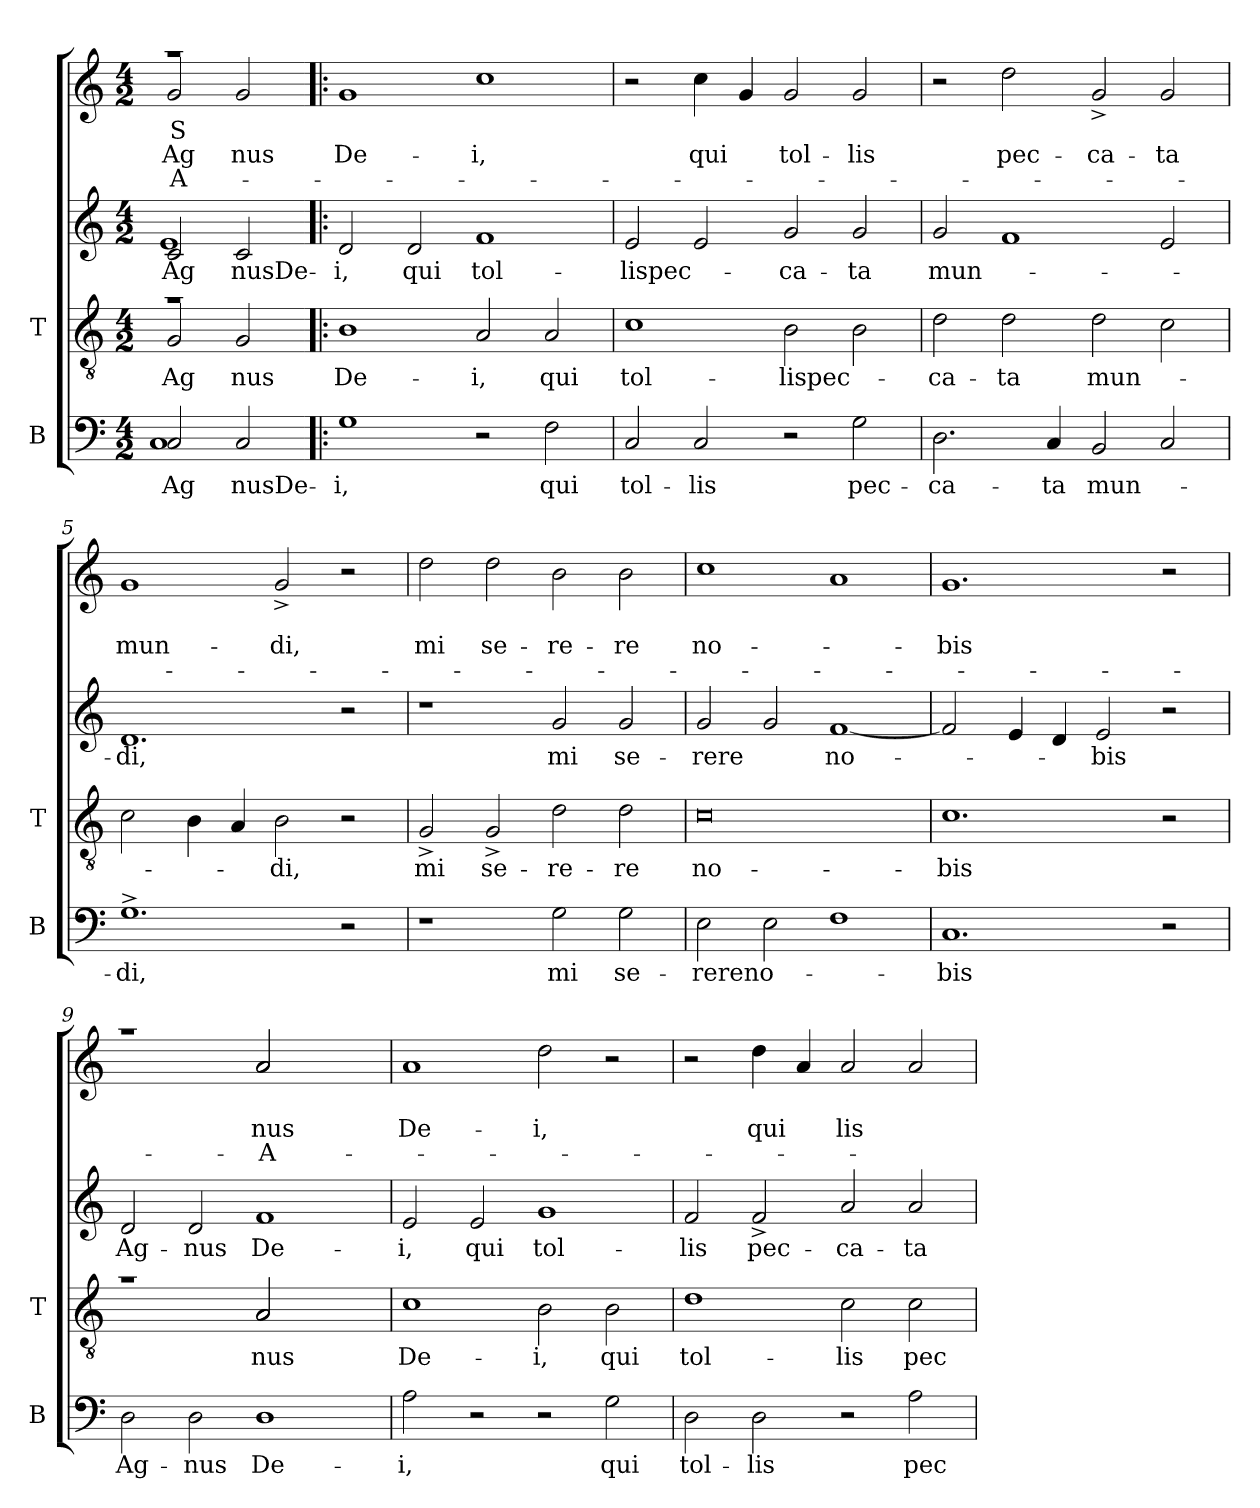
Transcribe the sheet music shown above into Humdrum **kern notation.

**kern	**text	**kern	**text	**kern	**text	**kern	**text	**text	**text
*part4	*part4	*part3	*part3	*part2	*part2	*part1	*part1	*part1	*part1
*staff4	*staff4	*staff3	*staff3	*staff2	*staff2	*staff1	*staff1	*staff1	*staff1
*I"B	*	*I"T	*	*	*	*	*	*	*
*I'B	*	*I'T	*	*	*	*	*	*	*
*clefF4	*	*clefGv2	*	*clefG2	*	*clefG2	*	*	*
*k[]	*	*k[]	*	*k[]	*	*k[]	*	*	*
*C:	*	*C:	*	*C:	*	*C:	*	*	*
*M4/2	*	*M4/2	*	*M4/2	*	*M4/2	*	*	*
=1	=1	=1	=1	=1	=1	=1	=1	=1	=1
!	!LO:LY:b	!	!LO:LY:b	!	!LO:LY:b	!	!LO:LY:b:rj	!LO:LY:b:rj	!LO:LY:b:rj
*^	*	*^	*	*^	*	*^	*	*	*
2C/	1C	Ag	1ra	2G/	Ag	2c/	1e	Ag	1raa	2g/	S	Ag	A-
!	!	!LO:LY:b	!	!	!LO:LY:b	!	!	!LO:LY:b	!	!	!	!LO:LY:b	!
2C/	.	nusDe-	.	2G/	nus	2c/	.	nusDe-	.	2g/	.	nus	.
*v	*v	*	*	*	*	*v	*v	*	*	*	*	*	*
=2!|:	=2!|:	=2!|:	=2!|:	=2!|:	=2!|:	=2!|:	=2!|:	=2!|:	=2!|:	=2!|:	=2!|:
!	!LO:LY:b	!	!	!LO:LY:b	!	!LO:LY:b	!	!	!	!LO:LY:b	!
*	*	*v	*v	*	*	*	*v	*v	*	*	*
1G	-i,	1B	De-	2d/	-i,	1g	.	De-	.
!	!	!	!	!	!LO:LY:b	!	!	!	!
.	.	.	.	2d/	qui	.	.	.	.
!	!	!	!LO:LY:b	!	!LO:LY:b	!	!	!LO:LY:b	!
2r	.	2A/	-i,	1f	tol-	1cc	.	-i,	.
!	!LO:LY:b	!	!LO:LY:b	!	!	!	!	!	!
2F\	qui	2A/	qui	.	.	.	.	.	.
=3	=3	=3	=3	=3	=3	=3	=3	=3	=3
!	!LO:LY:b	!	!LO:LY:b	!	!LO:LY:b	!	!	!	!
2C/	tol-	1c	tol-	2e/	-lispec-	2r	.	.	.
!	!LO:LY:b	!	!	!	!	!	!	!LO:LY:b	!
2C/	-lis	.	.	2e/	.	4cc\	.	qui	.
.	.	.	.	.	.	4g/	.	.	.
!	!	!	!LO:LY:b	!	!LO:LY:b	!	!	!LO:LY:b	!
2r	.	2B\	-lispec-	2g/	-ca-	2g/	.	tol-	.
!	!LO:LY:b	!	!	!	!LO:LY:b	!	!	!LO:LY:b	!
2G\	pec-	2B\	.	2g/	-ta	2g/	.	-lis	.
=4	=4	=4	=4	=4	=4	=4	=4	=4	=4
!	!LO:LY:b	!	!LO:LY:b	!	!LO:LY:b	!	!	!	!
2.D\	-ca-	2d\	-ca-	2g/	mun-	2r	.	.	.
!	!	!	!LO:LY:b	!	!	!	!	!LO:LY:b	!
.	.	2d\	-ta	1f	.	2dd\	.	pec-	.
!	!LO:LY:b	!	!	!	!	!	!	!	!
4C/	-ta	.	.	.	.	.	.	.	.
!	!LO:LY:b	!	!LO:LY:b	!	!	!	!	!LO:LY:b	!
2BB/	mun-	2d\	mun-	.	.	2g^</	.	-ca-	.
!	!	!	!	!	!	!	!	!LO:LY:b	!
2C/	.	2c\	.	2e/	.	2g/	.	-ta	.
=5	=5	=5	=5	=5	=5	=5	=5	=5	=5
!	!LO:LY:b	!	!	!	!LO:LY:b	!	!	!LO:LY:b	!
1.G^>	-di,	2c\	.	1.d	-di,	1g	.	mun-	.
.	.	4B\	.	.	.	.	.	.	.
.	.	4A/	.	.	.	.	.	.	.
!	!	!	!LO:LY:b	!	!	!	!	!LO:LY:b	!
.	.	2B\	-di,	.	.	2g^</	.	-di,	.
2r	.	2r	.	2r	.	2r	.	.	.
=6	=6	=6	=6	=6	=6	=6	=6	=6	=6
!	!	!	!LO:LY:b	!	!	!	!	!LO:LY:b	!
1r	.	2G^</	mi	1r	.	2dd\	.	mi	.
!	!	!	!LO:LY:b	!	!	!	!	!LO:LY:b	!
.	.	2G^</	se-	.	.	2dd\	.	se-	.
!	!LO:LY:b	!	!LO:LY:b	!	!LO:LY:b	!	!	!LO:LY:b	!
2G\	mi	2d\	-re-	2g/	mi	2b\	.	-re-	.
!	!LO:LY:b	!	!LO:LY:b	!	!LO:LY:b	!	!	!LO:LY:b	!
2G\	se-	2d\	-re	2g/	se-	2b\	.	-re	.
=7	=7	=7	=7	=7	=7	=7	=7	=7	=7
!	!LO:LY:b	!	!LO:LY:b	!	!LO:LY:b	!	!	!LO:LY:b	!
2E\	-rereno-	0c	no-	2g/	-rere	1cc	.	no-	.
2E\	.	.	.	2g/	.	.	.	.	.
!	!	!	!	!	!LO:LY:b	!	!	!	!
1F	.	.	.	[<1f	no-	1a	.	.	.
=8	=8	=8	=8	=8	=8	=8	=8	=8	=8
!	!LO:LY:b	!	!LO:LY:b	!	!	!	!	!LO:LY:b	!
1.C	-bis	1.c	-bis	2f/]	.	1.g	.	-bis	.
.	.	.	.	4e/	.	.	.	.	.
.	.	.	.	4d/	.	.	.	.	.
!	!	!	!	!	!LO:LY:b	!	!	!	!
.	.	.	.	2e/	-bis	.	.	.	.
2r	.	2r	.	2r	.	2r	.	.	.
!!LO:LB:g=z
=9	=9	=9	=9	=9	=9	=9	=9	=9	=9
!	!LO:LY:b	!	!	!	!LO:LY:b	!	!	!	!
*	*	*^	*	*	*	*^	*	*	*
2D\	Ag-	1ra	1ryy	.	2d/	Ag-	1raa	1ryy	.	.	.
!	!LO:LY:b	!	!	!	!	!LO:LY:b	!	!	!	!	!
2D\	-nus	.	.	.	2d/	-nus	.	.	.	.	.
!	!LO:LY:b	!	!	!LO:LY:b	!	!	!	!	!	!	!
!	!	!	!	!LO:LY:b	!	!LO:LY:b	!	!	!LO:LY:b:rj	!LO:LY:b:rj	!LO:LY:b:rj
!	!	!	!	!	!	!	!	!	!	!LO:LY:b	!
1D	De-	2A/	2A/	-nus	1f	De-	2a/	2a/	.	-nus	-A-
.	.	2ryy	2ryy	.	.	.	2ryy	2ryy	.	.	.
=10	=10	=10	=10	=10	=10	=10	=10	=10	=10	=10	=10
!	!LO:LY:b	!	!	!LO:LY:b	!	!LO:LY:b	!	!	!	!LO:LY:b	!
*	*	*v	*v	*	*	*	*v	*v	*	*	*
2A\	-i,	1c	De-	2e/	-i,	1a	.	De-	.
!	!	!	!	!	!LO:LY:b	!	!	!	!
2r	.	.	.	2e/	qui	.	.	.	.
!	!	!	!LO:LY:b	!	!LO:LY:b	!	!	!LO:LY:b	!
2r	.	2B\	-i,	1g	tol-	2dd\	.	-i,	.
!	!LO:LY:b	!	!LO:LY:b	!	!	!	!	!	!
2G\	qui	2B\	qui	.	.	2r	.	.	.
=11	=11	=11	=11	=11	=11	=11	=11	=11	=11
!	!LO:LY:b	!	!LO:LY:b	!	!LO:LY:b	!	!	!	!
2D\	tol-	1d	tol-	2f/	-lis	2r	.	.	.
!	!LO:LY:b	!	!	!	!LO:LY:b	!	!	!LO:LY:b	!
2D\	-lis	.	.	2f^</	pec-	4dd\	.	qui	.
.	.	.	.	.	.	4a/	.	.	.
!	!	!	!LO:LY:b	!	!LO:LY:b	!	!	!LO:LY:b	!
2r	.	2c\	-lis	2a/	-ca-	2a/	.	lis	.
!	!LO:LY:b	!	!LO:LY:b	!	!LO:LY:b	!	!	!	!
2A\	pec-	2c\	pec-	2a/	-ta	2a/	.	.	.
=	=	=	=	=	=	=	=	=	=
*-	*-	*-	*-	*-	*-	*-	*-	*-	*-
